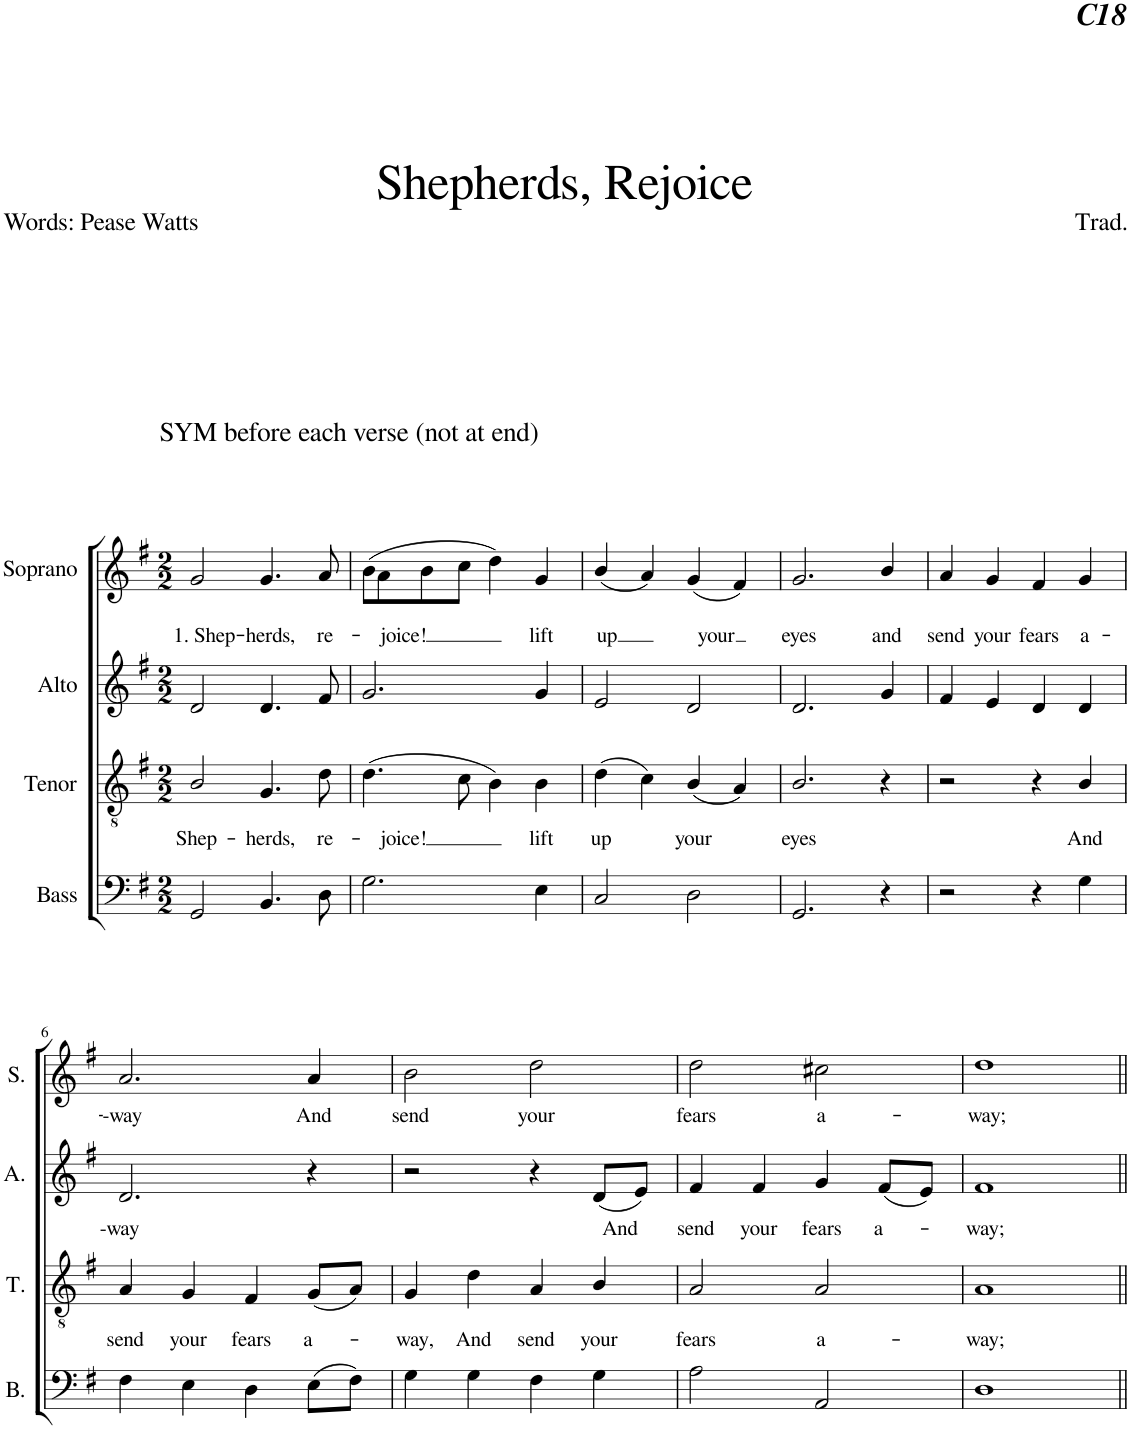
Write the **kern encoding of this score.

**kern	**kern	**text	**kern	**text	**kern	**text
*part4	*part3	*part3	*part2	*part2	*part1	*part1
*staff4	*staff3	*staff3	*staff2	*staff2	*staff1	*staff1
*I"Bass	*I"Tenor	*	*I"Alto	*	*I"Soprano	*
*I'B.	*I'T.	*	*I'A.	*	*I'S.	*
*clefF4	*clefGv2	*	*clefG2	*	*clefG2	*
*k[f#]	*k[f#]	*	*k[f#]	*	*k[f#]	*
*M2/2	*M2/2	*	*M2/2	*	*M2/2	*
=1	=1	=1	=1	=1	=1	=1
!	!	!LO:LY:b	!	!	!	!LO:LY:b
2GG/	2B/	Shep-	2d/	.	2g/	1. Shep-
!	!	!LO:LY:b	!	!	!	!LO:LY:b
4.BB/	4.G/	-herds,	4.d/	.	4.g/	-herds,
!	!	!LO:LY:b	!	!	!	!LO:LY:b
8D\	8d\	re-	8f#/	.	8a/	re-
=2	=2	=2	=2	=2	=2	=2
!	!	!LO:LY:b	!	!	!	!LO:LY:b
2.G\	(4.d\	-joice!	2.g/	.	(8b\L	-joice!
.	.	.	.	.	8a\	.
.	.	.	.	.	8b\	.
.	8c\	.	.	.	8cc\J	.
.	4B\)	.	.	.	4dd\)	.
!	!	!LO:LY:b	!	!	!	!LO:LY:b
4E\	4B\	lift	4g/	.	4g/	lift
=3	=3	=3	=3	=3	=3	=3
!	!	!LO:LY:b	!	!	!	!LO:LY:b
2C/	(4d\	up	2e/	.	(4b/	up
.	4c\)	.	.	.	4a/)	.
!	!	!LO:LY:b	!	!	!	!LO:LY:b
2D\	(4B/	your	2d/	.	(4g/	your
.	4A/)	.	.	.	4f#/)	.
=4	=4	=4	=4	=4	=4	=4
!	!	!LO:LY:b	!	!	!	!LO:LY:b
2.GG/	2.B/	eyes	2.d/	.	2.g/	eyes
!	!	!	!	!	!	!LO:LY:b
4r	4r	.	4g/	.	4b/	and
=5	=5	=5	=5	=5	=5	=5
!	!	!	!	!	!	!LO:LY:b
2r	2r	.	4f#/	.	4a/	send
!	!	!	!	!	!	!LO:LY:b
.	.	.	4e/	.	4g/	your
!	!	!	!	!	!	!LO:LY:b
4r	4r	.	4d/	.	4f#/	fears
!	!	!LO:LY:b	!	!	!	!LO:LY:b
4G\	4B/	And	4d/	.	4g/	a-
!!LO:LB:g=z
=6	=6	=6	=6	=6	=6	=6
!	!	!LO:LY:b	!	!LO:LY:b	!	!LO:LY:b
4F#\	4A/	send	2.d/	-way	2.a/	--way
!	!	!LO:LY:b	!	!	!	!
4E\	4G/	your	.	.	.	.
!	!	!LO:LY:b	!	!	!	!
4D\	4F#/	fears	.	.	.	.
!	!	!LO:LY:b	!	!	!	!LO:LY:b
(8E\L	(8G/L	a-	4r	.	4a/	And
8F#\J)	8A/J)	.	.	.	.	.
=7	=7	=7	=7	=7	=7	=7
!	!	!LO:LY:b	!	!	!	!LO:LY:b
4G\	4G/	-way,	2r	.	2b\	send
!	!	!LO:LY:b	!	!	!	!
4G\	4d\	And	.	.	.	.
!	!	!LO:LY:b	!	!	!	!LO:LY:b
4F#\	4A/	send	4r	.	2dd\	your
!	!	!LO:LY:b	!	!LO:LY:b	!	!
4G\	4B/	your	(8d/L	And	.	.
.	.	.	8e/J)	.	.	.
=8	=8	=8	=8	=8	=8	=8
!	!	!LO:LY:b	!	!LO:LY:b	!	!LO:LY:b
2A\	2A/	fears	4f#/	send	2dd\	fears
!	!	!	!	!LO:LY:b	!	!
.	.	.	4f#/	your	.	.
!	!	!LO:LY:b	!	!LO:LY:b	!	!LO:LY:b
2AA/	2A/	a-	4g/	fears	2cc#X\	a-
!	!	!	!	!LO:LY:b	!	!
.	.	.	(8f#/L	a-	.	.
.	.	.	8e/J)	.	.	.
=9	=9	=9	=9	=9	=9	=9
!	!	!LO:LY:b	!	!LO:LY:b	!	!LO:LY:b
1D	1A	-way;	1f#	-way;	1dd	-way;
=||	=||	=||	=||	=||	=||	=||
*-	*-	*-	*-	*-	*-	*-
